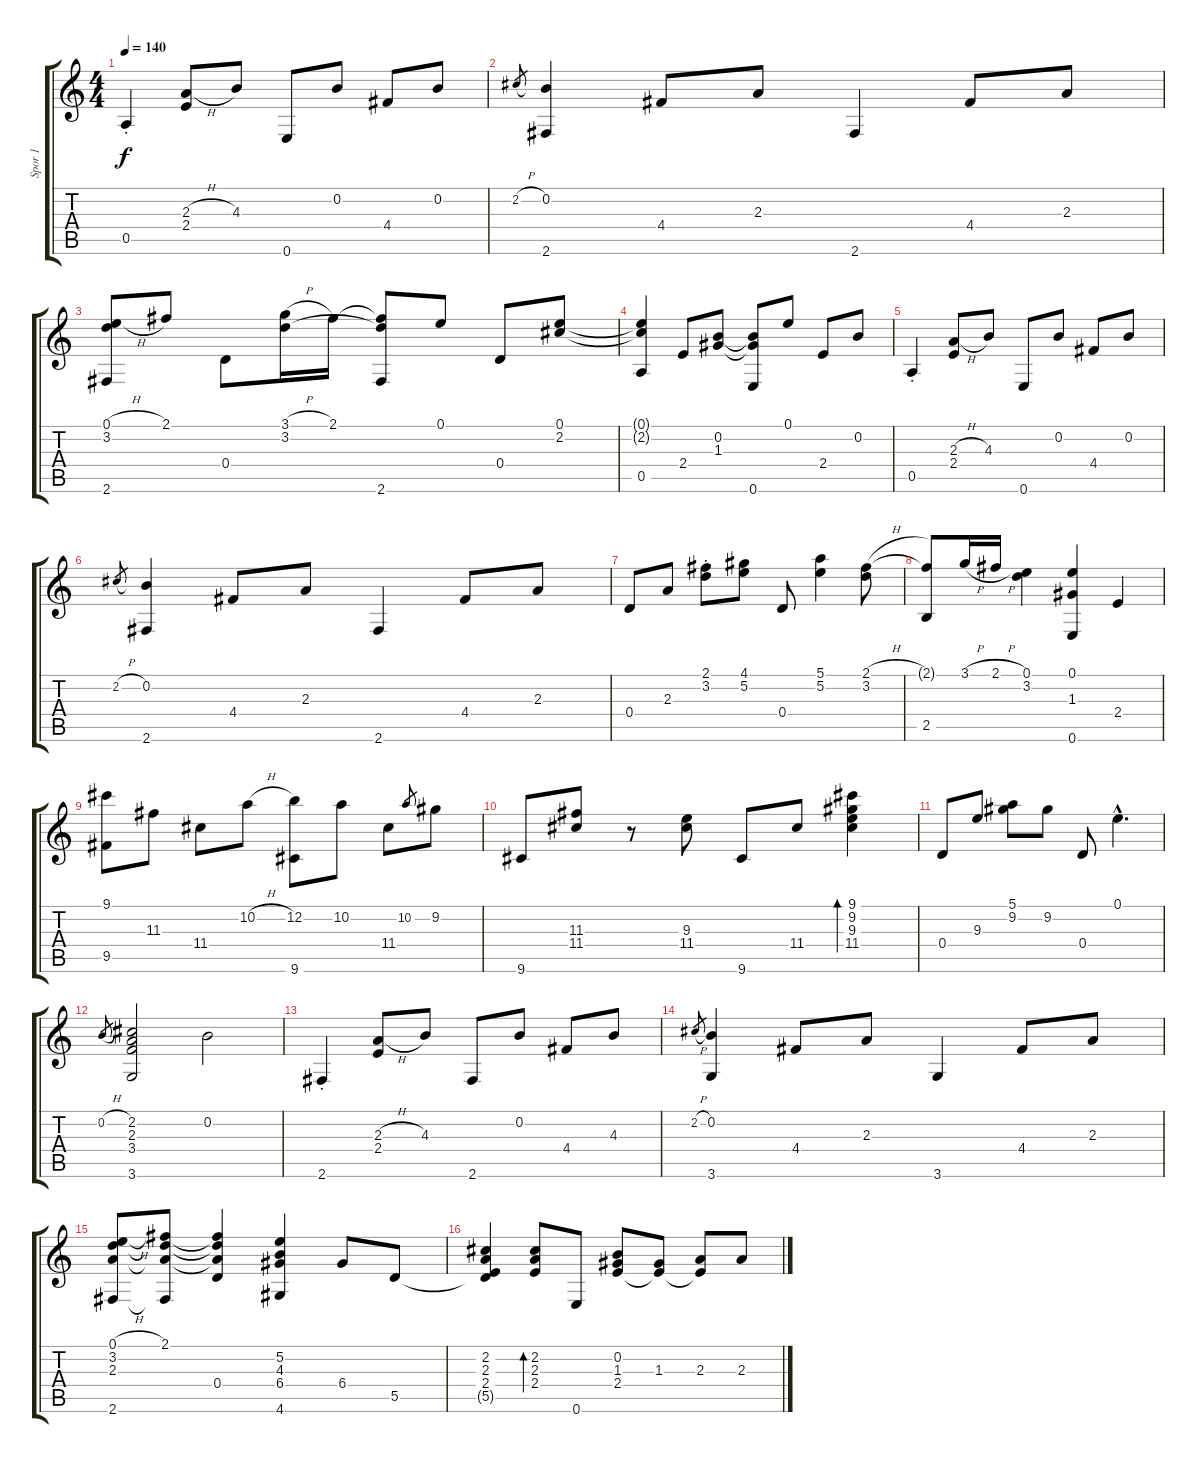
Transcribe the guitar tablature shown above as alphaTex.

\track ("Spor 1" "Spor 1") {instrument acousticguitarnylon}
\staff {score tabs}
\tuning (E4 B3 G3 D3 A2 E2) {hide}
\ts (4 4)
\tempo 140
\clef g2
\ks c
0.5{st}.4{dy f} (2.3{h} 2.4).8 4.3.8 0.6.8 0.2.8 4.4.8 0.2.8 |
2.2{h}.8{gr} (0.2 2.6).4 4.4.8 2.3.8 2.6.4 4.4.8 2.3.8 |
(0.1{h} 3.2 2.6).8 2.1.8 0.4.8 (3.1{h} 3.2).16 2.1.16 (2.1{t} 3.2{t} 2.6).8 0.1.8 0.4.8 (0.1 2.2).8 |
(0.1{t} 2.2{t} 0.5).4 2.4.8 (0.2 1.3).8 (0.2{t} 1.3{t} 0.6).8 0.1.8 2.4.8 0.2.8 |
0.5{st}.4 (2.3{h} 2.4).8 4.3.8 0.6.8 0.2.8 4.4.8 0.2.8 |
2.2{h}.8{gr} (0.2 2.6).4 4.4.8 2.3.8 2.6.4 4.4.8 2.3.8 |
0.4.8 2.3.8 (2.1{st} 3.2{st}).8 (4.1 5.2).8 0.4.8 (5.1 5.2).4 (2.1{h} 3.2).8 |
(2.1{t} 2.5).8 3.1{h}.16 2.1{h}.16 (0.1 3.2).4 (0.1 1.3 0.6).4 2.4.4 |
(9.1 9.5).8 11.3.8 11.4.8 10.2{h}.8 (12.2 9.6).8 10.2.8 11.4.8 10.2.8{gr} 9.2.8 |
9.6.8 (11.3 11.4).8 r.8 (9.3 11.4).8 9.6.8 11.4.8 (9.1 9.2 9.3 11.4).4{bd 120} |
0.4.8 9.3.8 (5.1 9.2).8 9.2.8 0.4.8 0.1{hac}.4{d} |
0.2{h}.8{gr} (2.2 2.3 3.4 3.6).2 0.2.2 |
2.6{st}.4 (2.3{h} 2.4).8 4.3.8 2.6.8 0.2.8 4.4.8 4.3.8 |
2.2{h}.8{gr} (0.2 3.6).4 4.4.8 2.3.8 3.6.4 4.4.8 2.3.8 |
(0.1{h} 3.2 2.3 2.6).8 (2.1 3.2{t} 2.3{t} 2.6{t}).8 (2.1{t} 3.2{t} 2.3{t} 0.4).4 (5.2 4.3 6.4 4.6).4 6.4.8 5.5.8 |
(2.2 2.3 2.4 5.5{t}).4 (2.2 2.3 2.4).8{bd 120} 0.6.8 (0.2 1.3 2.4).8 (1.3 2.4{t}).8 (2.3 2.4{t}).8 2.3.8
